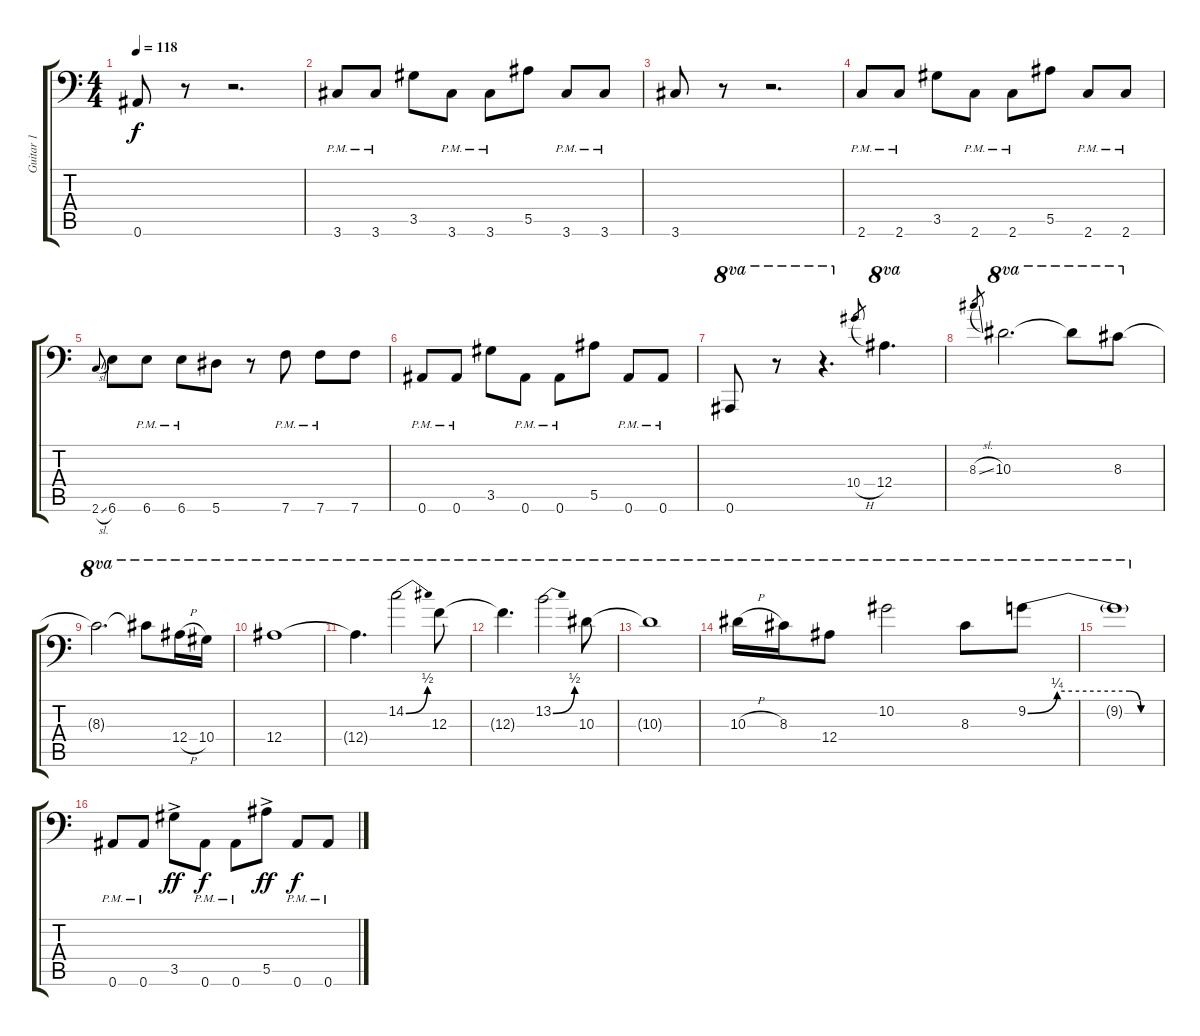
\track ("Guitar 1" "Guitar 1") {instrument electricguitarjazz}
\staff {score tabs}
\tuning (D4 Bb3 F3 Bb2 F2 Bb1) {hide}
\ts (4 4)
\tempo 118
\clef f4
\ks c
0.6.8{dy f} r.8 r.2{d} |
3.6{pm}.8 3.6{pm}.8 3.5.8 3.6{pm}.8 3.6{pm}.8 5.5.8 3.6{pm}.8 3.6{pm}.8 |
3.6.8 r.8 r.2{d} |
2.6{pm}.8 2.6{pm}.8 3.5.8 2.6{pm}.8 2.6{pm}.8 5.5.8 2.6{pm}.8 2.6{pm}.8 |
2.6{sl}.8{gr onbeat} 6.6.8 6.6{pm}.8 6.6{pm}.8 5.6.8 r.8 7.6{pm}.8 7.6{pm}.8 7.6.8 |
0.6{pm}.8 0.6{pm}.8 3.5.8 0.6{pm}.8 0.6{pm}.8 5.5.8 0.6{pm}.8 0.6{pm}.8 |
0.6.8{ot 8va} r.8{ot 8va} r.4{d ot 8va} 10.4{h}.8{gr} 12.4.4{d ot 8va} |
8.3{sl}.8{gr} 10.3.2{d ot 8va} 10.3{t}.8{ot 8va} 8.3.8{ot 8va} |
8.3{t}.2{d ot 8va} 8.3{t}.8{ot 8va} 12.4{h}.16{ot 8va} 10.4.16{ot 8va} |
12.4.1{ot 8va} |
12.4{t}.4{d ot 8va} 14.2{be (bend 0 0 60 2)}.2{ot 8va} 12.3.8{ot 8va} |
12.3{t}.4{d ot 8va} 13.2{be (bend 0 0 60 2)}.2{ot 8va} 10.3.8{ot 8va} |
10.3{t}.1{ot 8va} |
10.3{h}.16{ot 8va} 8.3.16{ot 8va} 12.4.8{ot 8va} 10.2.2{ot 8va} 8.3.8{ot 8va} 9.2{be (custom 0 0 13 1 45 1 50 0 60 0)}.8{ot 8va} |
9.2{t}.1{ot 8va} |
0.6{pm}.8 0.6{pm}.8 3.5{ac}.8{dy ff} 0.6{pm}.8{dy f} 0.6{pm}.8 5.5{ac}.8{dy ff} 0.6{pm}.8{dy f} 0.6{pm}.8
